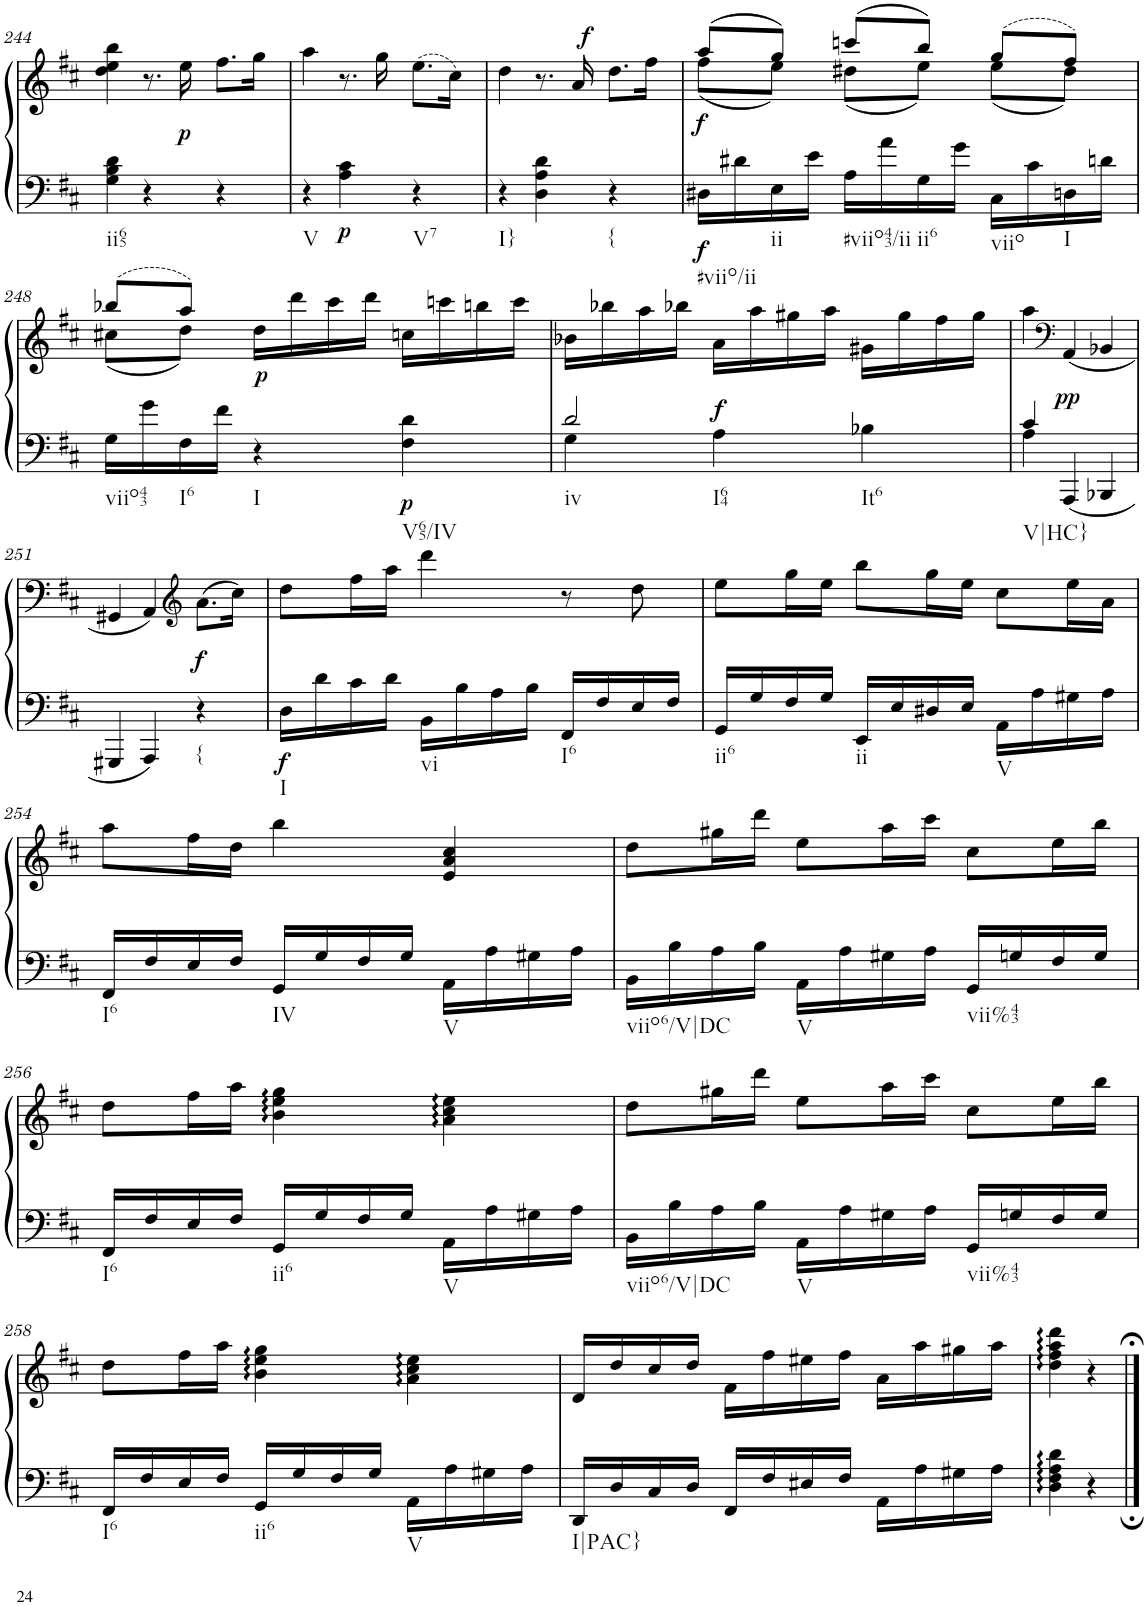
**kern	**kern	**dynam
*part1	*part1	*part1
*staff2	*staff1	*staff1/2
*I"unbenannt2	*	*
!!LO:PB:g=z
*clefF4	*clefG2	*
*k[f#c#]	*k[f#c#]	*
*M3/4	*M3/4	*
=244	=244	=244
!LO:TX:b:t=ii65	!	!
4G\ 4B\ 4d\	4dd\ 4ee\ 4bb\	.
4r	8.r	.
!	!	!LO:DY:b
.	16ee\	p
4r	8.ff#\L	.
.	16gg\Jk	.
=245	=245	=245
!LO:TX:b:t=V	!	!
4r	4aa\	.
!	!	!LO:DY:b=2
4A\ 4c#\	8.r	p
.	16gg\	.
!LO:TX:b:t=V7	!	!
4r	(8.ee\L	.
.	16cc#\Jk)	.
=246	=246	=246
!LO:TX:b:t=I}	!	!
4r	4dd\	.
4D\ 4A\ 4d\	8.r	.
!	!	!LO:DY:a
.	16a/	f
!LO:TX:b:t={	!	!
4r	8.dd\L	.
.	16ff#\Jk	.
=247	=247	=247
*	*^	*
!LO:TX:b:t=#viio/ii	!	!	!
!	!	!	!LO:DY:b=2
!	!	!	!LO:DY:n=1:b
16D#X\LL	(8aa/L	(8ff#\L	f f
16d#X\	.	.	.
!LO:TX:b:t=ii	!	!	!
16E\	8gg/J)	8ee\J)	.
16e\JJ	.	.	.
!LO:TX:b:t=#viio43/ii	!	!	!
16A\LL	(8cccn/L	(8dd#X\L	.
16a\	.	.	.
!LO:TX:b:t=ii6	!	!	!
16G\	8bb/J)	8ee\J)	.
16g\JJ	.	.	.
!LO:TX:b:t=viio	!	!	!
16C#\LL	(8gg/L	(8ee\L	.
16c#\	.	.	.
!LO:TX:b:t=I	!	!	!
16Dn\	8ff#/J)	8dd#\J)	.
16dn\JJ	.	.	.
!!LO:LB:g=z	!!
=248	=248	=248	=248
!LO:TX:b:t=viio43	!	!	!
16G\LL	(8bb-X/L	(8cc#X\L	.
16g\	.	.	.
!LO:TX:b:t=I6	!	!	!
16F#\	8aa/J)	8dd\J)	.
16f#\JJ	.	.	.
!LO:TX:b:t=I	!	!	!
!	!	!	!LO:DY:b
4r	16dd\LL	2ryy	p
.	16ddd\	.	.
.	16ccc#\	.	.
.	16ddd\JJ	.	.
!LO:TX:b:t=V65/IV	!	!	!
!	!	!	!LO:DY:b=2
4F#\ 4d\	16ccn\LL	.	p
.	16cccn\	.	.
.	16bbn\	.	.
.	16ccc\JJ	.	.
*	*v	*v	*
=249	=249	=249
*^	*	*
!LO:TX:b:t=iv	!	!	!
!LO:TX:b:t=I64	!	!	!
2d/	4G\	16b-X\LL	.
.	.	16bb-X\	.
.	.	16aa\	.
.	.	16bb-X\JJ	.
!	!	!	!LO:DY:a=2
.	4A\	16a\LL	f
.	.	16aa\	.
.	.	16gg#X\	.
.	.	16aa\JJ	.
!LO:TX:b:t=It6	!	!	!
4B-X\	4ryy	16g#X\LL	.
.	.	16gg#\	.
.	.	16ff#\	.
.	.	16gg#\JJ	.
=250	=250	=250	=250
!LO:TX:b:t=V|HC}	!	!	!
4c#/	4A\	4aa\	.
*	*	*clefF4	*
!	!	!	!LO:DY:b
4ryy	4AAA/	(4AA/	pp
4ryy	4BBB-X/	4BB-X/	.
*v	*v	*	*
!!LO:LB:g=z
=251	=251	=251
4GGG#X/	4GG#X/	.
4AAA/	4AA/)	.
*	*clefG2	*
!LO:TX:b:t={	!	!
!	!	!LO:DY:b
4r	(8.a\L	f
.	16cc#\Jk)	.
=252	=252	=252
!LO:TX:b:t=I	!	!
!	!	!LO:DY:b=2
16D\LL	8dd\L	f
16d\	.	.
16c#\	16ff#\L	.
16d\JJ	16aa\JJ	.
!LO:TX:b:t=vi	!	!
16BB\LL	4ddd\	.
16B\	.	.
16A\	.	.
16B\JJ	.	.
!LO:TX:b:t=I6	!	!
16FF#/LL	8r	.
16F#/	.	.
16E/	8dd\	.
16F#/JJ	.	.
=253	=253	=253
!LO:TX:b:t=ii6	!	!
16GG/LL	8ee\L	.
16G/	.	.
16F#/	16gg\L	.
16G/JJ	16ee\JJ	.
!LO:TX:b:t=ii	!	!
16EE/LL	8bb\L	.
16E/	.	.
16D#X/	16gg\L	.
16E/JJ	16ee\JJ	.
!LO:TX:b:t=V	!	!
16AA\LL	8cc#\L	.
16A\	.	.
16G#X\	16ee\L	.
16A\JJ	16a\JJ	.
!!LO:LB:g=z
=254	=254	=254
!LO:TX:b:t=I6	!	!
16FF#/LL	8aa\L	.
16F#/	.	.
16E/	16ff#\L	.
16F#/JJ	16dd\JJ	.
!LO:TX:b:t=IV	!	!
16GG/LL	4bb\	.
16G/	.	.
16F#/	.	.
16G/JJ	.	.
!LO:TX:b:t=V	!	!
16AA\LL	4e/ 4a/ 4cc#/	.
16A\	.	.
16G#X\	.	.
16A\JJ	.	.
=255	=255	=255
!LO:TX:b:t=viio6/V|DC	!	!
16BB\LL	8dd\L	.
16B\	.	.
16A\	16gg#X\L	.
16B\JJ	16ddd\JJ	.
!LO:TX:b:t=V	!	!
16AA\LL	8ee\L	.
16A\	.	.
16G#X\	16aa\L	.
16A\JJ	16ccc#\JJ	.
!LO:TX:b:t=vii%43	!	!
16GG/LL	8cc#\L	.
16Gn/	.	.
16F#/	16ee\L	.
16G/JJ	16bb\JJ	.
!!LO:LB:g=z
=256	=256	=256
!LO:TX:b:t=I6	!	!
16FF#/LL	8dd\L	.
16F#/	.	.
16E/	16ff#\L	.
16F#/JJ	16aa\JJ	.
!LO:TX:b:t=ii6	!	!
16GG/LL	4b\ 4ee\ 4gg\	.
16G/	.	.
16F#/	.	.
16G/JJ	.	.
!LO:TX:b:t=V	!	!
16AA\LL	4a\ 4cc#\ 4ee\	.
16A\	.	.
16G#X\	.	.
16A\JJ	.	.
=257	=257	=257
!LO:TX:b:t=viio6/V|DC	!	!
16BB\LL	8dd\L	.
16B\	.	.
16A\	16gg#X\L	.
16B\JJ	16ddd\JJ	.
!LO:TX:b:t=V	!	!
16AA\LL	8ee\L	.
16A\	.	.
16G#X\	16aa\L	.
16A\JJ	16ccc#\JJ	.
!LO:TX:b:t=vii%43	!	!
16GG/LL	8cc#\L	.
16Gn/	.	.
16F#/	16ee\L	.
16G/JJ	16bb\JJ	.
!!LO:LB:g=z
=258	=258	=258
!LO:TX:b:t=I6	!	!
16FF#/LL	8dd\L	.
16F#/	.	.
16E/	16ff#\L	.
16F#/JJ	16aa\JJ	.
!LO:TX:b:t=ii6	!	!
16GG/LL	4b\ 4ee\ 4gg\	.
16G/	.	.
16F#/	.	.
16G/JJ	.	.
!LO:TX:b:t=V	!	!
16AA\LL	4a\ 4cc#\ 4ee\	.
16A\	.	.
16G#X\	.	.
16A\JJ	.	.
=259	=259	=259
!LO:TX:b:t=I|PAC}	!	!
16DD/LL	16d/LL	.
16D/	16dd/	.
16C#/	16cc#/	.
16D/JJ	16dd/JJ	.
16FF#/LL	16f#\LL	.
16F#/	16ff#\	.
16E#X/	16ee#X\	.
16F#/JJ	16ff#\JJ	.
16AA\LL	16a\LL	.
16A\	16aa\	.
16G#X\	16gg#X\	.
16A\JJ	16aa\JJ	.
=260	=260	=260
4D\: 4F#\: 4A\: 4d\:	4dd\ 4ff#\ 4aa\ 4ddd\	.
4r	4r	.
==	==	==
*-	*-	*-
